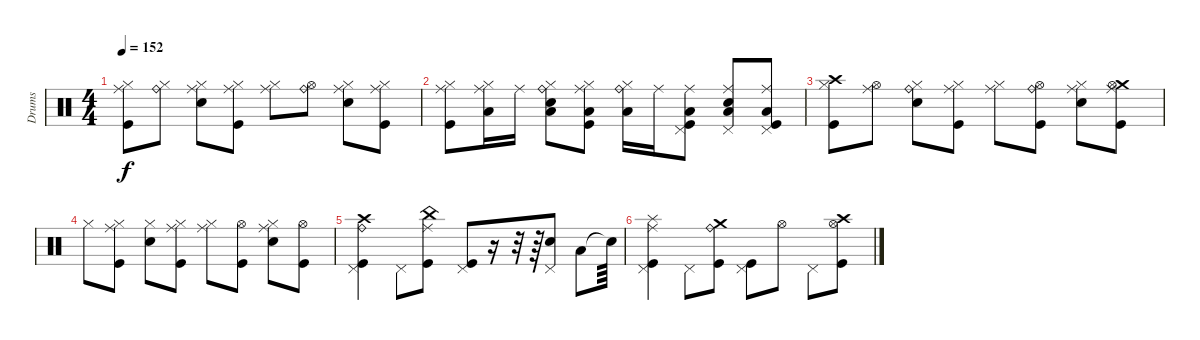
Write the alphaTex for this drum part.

\track ("Drums" "Drums") {instrument percussion}
\staff {score}
\articulation defaults
\ts (4 4)
\tempo 152
\clef neutral
\ks c
("Kick (hit)" "Hi-Hat (closed)" "Ride (middle)").8{dy f} ("Hi-Hat (closed)" "Ride (bell)").8 ("Ride (middle)" "Snare (hit) 2" "Hi-Hat (closed)").8 ("Hi-Hat (closed)" "Ride (middle)" "Kick (hit)").8 ("Hi-Hat (closed)" "Ride (middle)").8 ("Hi-Hat (open)" "Ride (bell)").8 ("Hi-Hat (closed)" "Ride (middle)" "Snare (hit) 2").8 ("Kick (hit)" "Hi-Hat (closed)" "Ride (middle)").8 |
("Kick (hit)" "Hi-Hat (closed)" "Ride (middle)").8 ("Low Floor Tom (hit)" "Hi-Hat (closed)" "Ride (middle)").16 "Ride (middle)".16 ("Snare (hit) 2" "Low Floor Tom (hit)" "Hi-Hat (closed)" "Ride (bell)").8 ("Kick (hit)" "Low Floor Tom (hit)" "Hi-Hat (closed)" "Ride (middle)").8 ("Low Floor Tom (hit)" "Hi-Hat (closed)" "Ride (bell)").16 "Ride (middle)".16 ("Pedal Hi-Hat (hit)" "Ride (middle)" "Kick (hit)" "Low Floor Tom (hit)").8 ("Snare (hit) 2" "Low Floor Tom (hit)" "Pedal Hi-Hat (hit)" "Ride (middle)").8 ("Pedal Hi-Hat (hit)" "Low Floor Tom (hit)" "Ride (middle)" "Kick (hit)").8 |
("Crash high (hit)" "Kick (hit)" "Hi-Hat (closed)").8 ("Hi-Hat (open)" "Ride (middle)").8 ("Snare (hit) 2" "Hi-Hat (closed)" "Ride (bell)").8 ("Hi-Hat (closed)" "Ride (middle)" "Kick (hit)").8 ("Hi-Hat (closed)" "Ride (middle)").8 ("Kick (hit)" "Hi-Hat (open)" "Ride (bell)").8 ("Snare (hit) 2" "Hi-Hat (closed)" "Ride (middle)").8 ("Crash medium (hit)" "Hi-Hat (open)" "Kick (hit)" "Ride (middle)").8 |
"Hi-Hat (closed)".8 ("Kick (hit)" "Hi-Hat (closed)" "Ride (middle)").8 ("Snare (hit) 2" "Hi-Hat (closed)").8 ("Kick (hit)" "Hi-Hat (closed)" "Ride (middle)").8 ("Hi-Hat (closed)" "Ride (middle)").8 ("Kick (hit)" "Hi-Hat (open)").8 ("Snare (hit) 2" "Hi-Hat (closed)" "Ride (middle)").8 ("Kick (hit)" "Hi-Hat (open)").8 |
("Kick (hit)" "Pedal Hi-Hat (hit)" "Crash high (hit)" "Ride (bell)").4 "Pedal Hi-Hat (hit)".8 ("Kick (hit)" "Ride (middle)" "China (hit)").8 ("Kick (hit)" "Pedal Hi-Hat (hit)").8 r.16 r.32 r.64 ("Snare (hit) 2" "Pedal Hi-Hat (hit)").8 "Low Floor Tom (hit)".8 "Snare (hit)"{t}.64 |
("Splash (hit)" "Kick (hit)" "Ride (middle)" "Pedal Hi-Hat (hit)").4 "Pedal Hi-Hat (hit)".8 ("Ride (bell)" "Crash medium (hit)" "Kick (hit)").8 ("Kick (hit)" "Pedal Hi-Hat (hit)").8 "Hi-Hat (open)".8 "Pedal Hi-Hat (hit)".8 ("Kick (hit)" "Hi-Hat (open)" "Crash high (hit)").8
